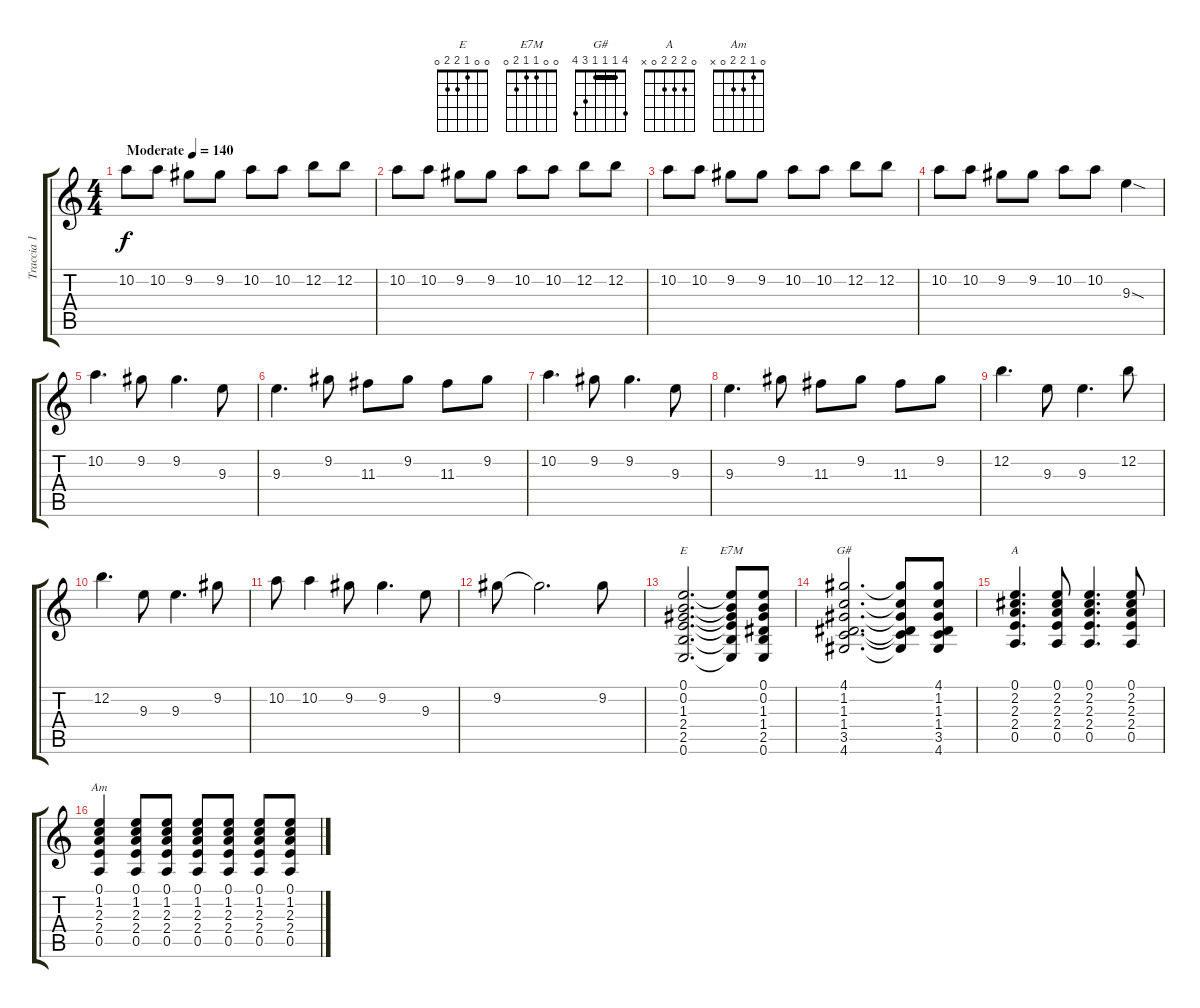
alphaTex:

\track ("Traccia 1" "Traccia 1") {instrument overdrivenguitar}
\staff {score tabs}
\tuning (E4 B3 G3 D3 A2 E2) {hide}
\chord ("E" 0 0 1 2 2 0)
\chord ("E7M" 0 0 1 1 2 0)
\chord ("G#" 4 1 1 1 3 4) {barre 1}
\chord ("A" 0 2 2 2 0 x)
\chord ("Am" 0 1 2 2 0 x)
\ts (4 4)
\tempo (140 "Moderate")
\clef g2
\ks c
10.2.8{dy f instrument overdrivenguitar} 10.2.8 9.2.8 9.2.8 10.2.8 10.2.8 12.2.8 12.2.8 |
10.2.8 10.2.8 9.2.8 9.2.8 10.2.8 10.2.8 12.2.8 12.2.8 |
10.2.8 10.2.8 9.2.8 9.2.8 10.2.8 10.2.8 12.2.8 12.2.8 |
10.2.8 10.2.8 9.2.8 9.2.8 10.2.8 10.2.8 9.3{sod}.4 |
10.2.4{d} 9.2.8 9.2.4{d} 9.3.8 |
9.3.4{d} 9.2.8 11.3.8 9.2.8 11.3.8 9.2.8 |
10.2.4{d} 9.2.8 9.2.4{d} 9.3.8 |
9.3.4{d} 9.2.8 11.3.8 9.2.8 11.3.8 9.2.8 |
12.2.4{d} 9.3.8 9.3.4{d} 12.2.8 |
12.2.4{d} 9.3.8 9.3.4{d} 9.2.8 |
10.2.8 10.2.4 9.2.8 9.2.4{d} 9.3.8 |
9.2.8 9.2{t}.2{d} 9.2.8 |
(0.1 0.2 1.3 2.4 2.5 0.6).2{d ch "E"} (0.1{t} 0.2{t} 1.3{t} 2.4{t} 2.5{t} 0.6{t}).8{ch "E7M"} (0.1 0.2 1.3 1.4 2.5 0.6).8 |
(4.1 1.2 1.3 1.4 3.5 4.6).2{d ch "G#"} (4.1{t} 1.2{t} 1.3{t} 1.4{t} 3.5{t} 4.6{t}).8 (4.1 1.2 1.3 1.4 3.5 4.6).8 |
(0.1 2.2 2.3 2.4 0.5).4{d ch "A"} (0.1 2.2 2.3 2.4 0.5).8 (0.1 2.2 2.3 2.4 0.5).4{d} (0.1 2.2 2.3 2.4 0.5).8 |
(0.1 1.2 2.3 2.4 0.5).4{ch "Am"} (0.1 1.2 2.3 2.4 0.5).8 (0.1 1.2 2.3 2.4 0.5).8 (0.1 1.2 2.3 2.4 0.5).8 (0.1 1.2 2.3 2.4 0.5).8 (0.1 1.2 2.3 2.4 0.5).8 (0.1 1.2 2.3 2.4 0.5).8
